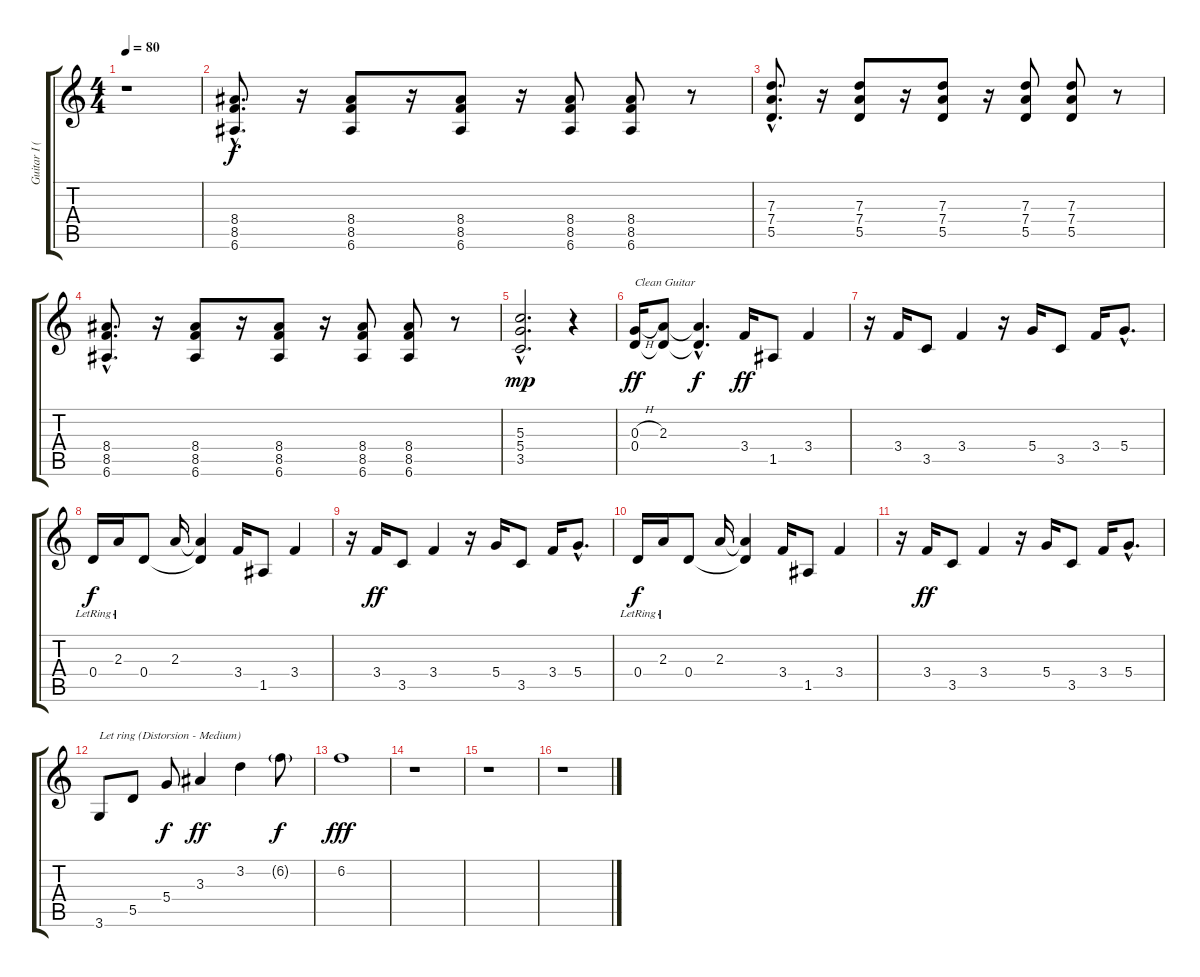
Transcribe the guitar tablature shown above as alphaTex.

\track ("Guitar I (Main)" "Guitar I (") {instrument electricguitarjazz}
\staff {score tabs}
\tuning (E4 B3 G3 D3 A2 E2) {hide}
\ts (4 4)
\tempo 80
\clef g2
\ks c
r.1{dy f} |
(8.4{hac} 8.5{hac} 6.6{hac}).8{d volume 12 balance 12} r.16 (8.4 8.5 6.6).8 r.16 (8.4 8.5 6.6).8 r.16 (8.4 8.5 6.6).8 (8.4 8.5 6.6).8 r.8 |
(7.3{hac} 7.4{hac} 5.5{hac}).8{d} r.16 (7.3 7.4 5.5).8 r.16 (7.3 7.4 5.5).8 r.16 (7.3 7.4 5.5).8 (7.3 7.4 5.5).8 r.8 |
(8.4{hac} 8.5{hac} 6.6{hac}).8{d} r.16 (8.4 8.5 6.6).8 r.16 (8.4 8.5 6.6).8 r.16 (8.4 8.5 6.6).8 (8.4 8.5 6.6).8 r.8 |
(5.3{hac} 5.4{hac} 3.5{hac}).2{d dy mp} r.4 |
(0.3{h} 0.4).16{txt "Clean Guitar" dy ff volume 16 balance 12 instrument electricguitarclean} (2.3 0.4{t}).8 (2.3{hac t} 0.4{hac t}).4{d dy f} 3.4.16{dy ff} 1.5.8 3.4.4 |
r.16 3.4.16 3.5.8 3.4.4 r.16 5.4.16 3.5.8 3.4.16 5.4{hac}.8{d} |
0.4{lr}.16{dy f} 2.3{lr}.16 0.4.8 2.3.16 (2.3{t} 0.4{t}).4 3.4.16 1.5.8 3.4.4 |
r.16 3.4.16{dy ff} 3.5.8 3.4.4 r.16 5.4.16 3.5.8 3.4.16 5.4{hac}.8{d} |
0.4{lr}.16{dy f} 2.3{lr}.16 0.4.8 2.3.16 (2.3{t} 0.4{t}).4 3.4.16 1.5.8 3.4.4 |
r.16 3.4.16{dy ff} 3.5.8 3.4.4 r.16 5.4.16 3.5.8 3.4.16 5.4{hac}.8{d} |
3.6.8{txt "Let ring (Distorsion - Medium)" instrument distortionguitar} 5.5.8 5.4.8{dy f} 3.3.4{dy ff} 3.2.4 6.2{g}.8{dy f} |
6.2.1{dy fff} |
r.1 |
r.1 |
r.1
